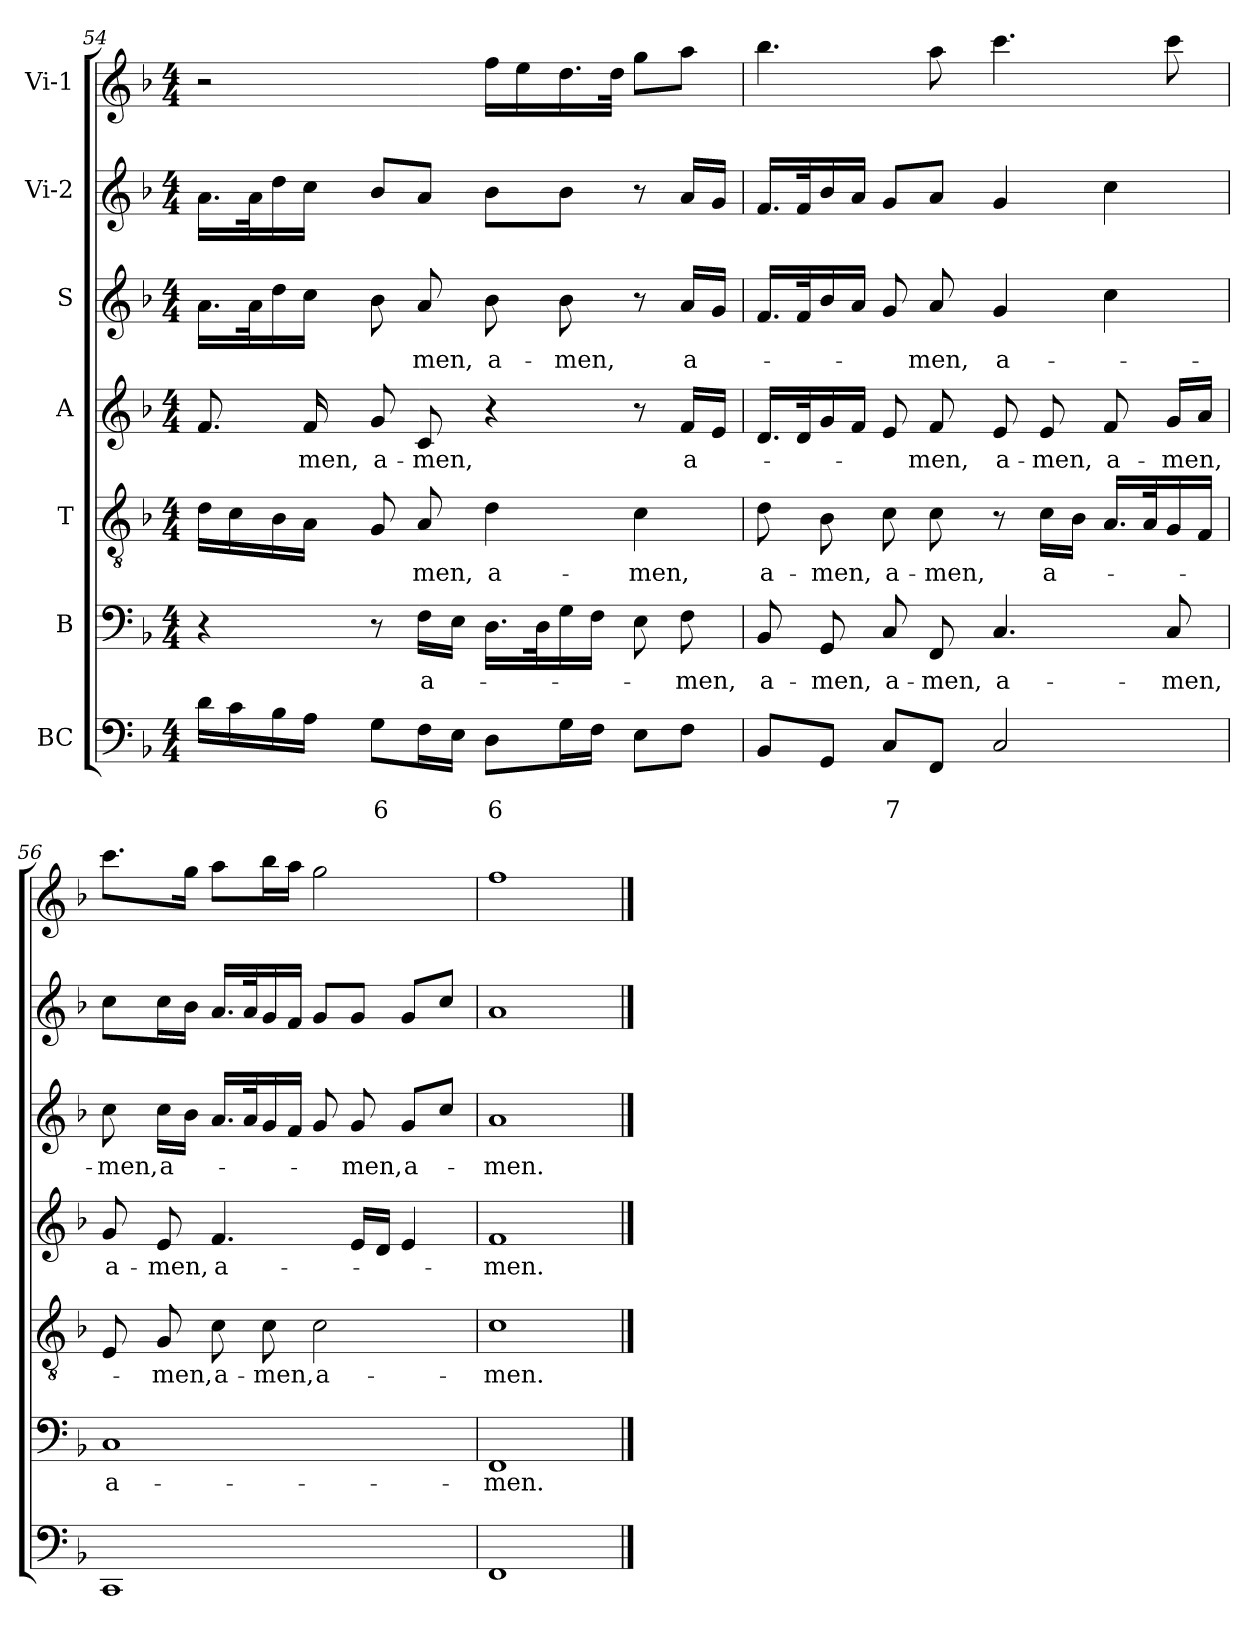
**kern	**text	**text	**kern	**text	**kern	**text	**kern	**text	**kern	**text	**kern	**kern
*part7	*part7	*part7	*part6	*part6	*part5	*part5	*part4	*part4	*part3	*part3	*part2	*part1
*staff7	*staff7	*staff7	*staff6	*staff6	*staff5	*staff5	*staff4	*staff4	*staff3	*staff3	*staff2	*staff1
*I"BC	*	*	*I"B	*	*I"T	*	*I"A	*	*I"S	*	*I"Vi-2	*I"Vi-1
!!LO:LB:g=z
*clefF4	*	*	*clefF4	*	*clefGv2	*	*clefG2	*	*clefG2	*	*clefG2	*clefG2
*k[b-]	*	*	*k[b-]	*	*k[b-]	*	*k[b-]	*	*k[b-]	*	*k[b-]	*k[b-]
*F:	*	*	*F:	*	*F:	*	*F:	*	*F:	*	*F:	*F:
*M4/4	*	*	*M4/4	*	*M4/4	*	*M4/4	*	*M4/4	*	*M4/4	*M4/4
=54	=54	=54	=54	=54	=54	=54	=54	=54	=54	=54	=54	=54
16d\LL	.	.	4r	.	16d\LL	.	8.f/	.	16.a\LL	.	16.a\LL	2r
16c\	.	.	.	.	16c\	.	.	.	.	.	.	.
.	.	.	.	.	.	.	.	.	32a\k	.	32a\k	.
16B-\	.	.	.	.	16B-\	.	.	.	16dd\	.	16dd\	.
!	!	!	!	!	!	!	!	!LO:LY:b	!	!	!	!
16A\JJ	.	.	.	.	16A\JJ	.	16f/	-men,	16cc\JJ	.	16cc\JJ	.
!	!	!LO:LY:b	!	!	!	!	!	!LO:LY:b	!	!	!	!
8G\L	.	6	8r	.	8G/	.	8g/	a-	8b-\	.	8b-/L	.
!	!	!	!	!LO:LY:b	!	!LO:LY:b	!	!LO:LY:b	!	!LO:LY:b	!	!
16F\L	.	.	16F\LL	a-	8A/	-men,	8c/	-men,	8a/	-men,	8a/J	.
16E\JJ	.	.	16E\JJ	.	.	.	.	.	.	.	.	.
!	!	!LO:LY:b	!	!	!	!LO:LY:b	!	!	!	!LO:LY:b	!	!
8D\L	.	6	16.D\LL	.	4d\	a-	4r	.	8b-\	a-	8b-\L	16ff\LL
.	.	.	.	.	.	.	.	.	.	.	.	16ee\
.	.	.	32D\k	.	.	.	.	.	.	.	.	.
!	!	!	!	!	!	!	!	!	!	!LO:LY:b	!	!
16G\L	.	.	16G\	.	.	.	.	.	8b-\	-men,	8b-\J	16.dd\
16F\JJ	.	.	16F\JJ	.	.	.	.	.	.	.	.	.
.	.	.	.	.	.	.	.	.	.	.	.	32dd\JJk
!	!	!	!	!	!	!LO:LY:b	!	!	!	!	!	!
8E\L	.	.	8E\	.	4c\	-men,	8r	.	8r	.	8r	8gg\L
!	!	!	!	!LO:LY:b	!	!	!	!LO:LY:b	!	!LO:LY:b	!	!
8F\J	.	.	8F\	-men,	.	.	16f/LL	a-	16a/LL	a-	16a/LL	8aa\J
.	.	.	.	.	.	.	16e/JJ	.	16g/JJ	.	16g/JJ	.
=55	=55	=55	=55	=55	=55	=55	=55	=55	=55	=55	=55	=55
!	!	!	!	!LO:LY:b	!	!LO:LY:b	!	!	!	!	!	!
8BB-/L	.	.	8BB-/	a-	8d\	a-	16.d/LL	.	16.f/LL	.	16.f/LL	4.bb-\
.	.	.	.	.	.	.	32d/k	.	32f/k	.	32f/k	.
!	!	!	!	!LO:LY:b	!	!LO:LY:b	!	!	!	!	!	!
8GG/J	.	.	8GG/	-men,	8B-\	-men,	16g/	.	16b-/	.	16b-/	.
.	.	.	.	.	.	.	16f/JJ	.	16a/JJ	.	16a/JJ	.
!	!	!LO:LY:b	!	!LO:LY:b	!	!LO:LY:b	!	!	!	!	!	!
8C/L	.	7	8C/	a-	8c\	a-	8e/	.	8g/	.	8g/L	.
!	!	!	!	!LO:LY:b	!	!LO:LY:b	!	!LO:LY:b	!	!LO:LY:b	!	!
8FF/J	.	.	8FF/	-men,	8c\	-men,	8f/	-men,	8a/	-men,	8a/J	8aa\
!	!	!	!	!LO:LY:b	!	!	!	!LO:LY:b	!	!LO:LY:b	!	!
2C/	.	.	4.C/	a-	8r	.	8e/	a-	4g/	a-	4g/	4.ccc\
!	!	!	!	!	!	!LO:LY:b	!	!LO:LY:b	!	!	!	!
.	.	.	.	.	16c\LL	a-	8e/	-men,	.	.	.	.
.	.	.	.	.	16B-\JJ	.	.	.	.	.	.	.
!	!	!	!	!	!	!	!	!LO:LY:b	!	!	!	!
.	.	.	.	.	16.A/LL	.	8f/	a-	4cc\	.	4cc\	.
.	.	.	.	.	32A/k	.	.	.	.	.	.	.
!	!	!	!	!LO:LY:b	!	!	!	!LO:LY:b	!	!	!	!
.	.	.	8C/	-men,	16G/	.	16g/LL	-men,	.	.	.	8ccc\
.	.	.	.	.	16F/JJ	.	16a/JJ	.	.	.	.	.
=56	=56	=56	=56	=56	=56	=56	=56	=56	=56	=56	=56	=56
!	!	!	!	!LO:LY:b	!	!	!	!LO:LY:b	!	!LO:LY:b	!	!
1CC	.	.	1C	a-	8E/	.	8g/	a-	8cc\	-men,	8cc\L	8.ccc\L
!	!	!	!	!	!	!LO:LY:b	!	!LO:LY:b	!	!LO:LY:b	!	!
.	.	.	.	.	8G/	-men,	8e/	-men,	16cc\LL	a-	16cc\L	.
.	.	.	.	.	.	.	.	.	16b-\JJ	.	16b-\JJ	16gg\Jk
!	!	!	!	!	!	!LO:LY:b	!	!LO:LY:b	!	!	!	!
.	.	.	.	.	8c\	a-	4.f/	a-	16.a/LL	.	16.a/LL	8aa\L
.	.	.	.	.	.	.	.	.	32a/k	.	32a/k	.
!	!	!	!	!	!	!LO:LY:b	!	!	!	!	!	!
.	.	.	.	.	8c\	-men,	.	.	16g/	.	16g/	16bb-\L
.	.	.	.	.	.	.	.	.	16f/JJ	.	16f/JJ	16aa\JJ
!	!	!	!	!	!	!LO:LY:b	!	!	!	!	!	!
.	.	.	.	.	2c\	a-	.	.	8g/	.	8g/L	2gg\
!	!	!	!	!	!	!	!	!	!	!LO:LY:b	!	!
.	.	.	.	.	.	.	16e/LL	.	8g/	-men,	8g/J	.
.	.	.	.	.	.	.	16d/JJ	.	.	.	.	.
!	!	!	!	!	!	!	!	!	!	!LO:LY:b	!	!
.	.	.	.	.	.	.	4e/	.	8g/L	a-	8g/L	.
.	.	.	.	.	.	.	.	.	8cc/J	.	8cc/J	.
=57	=57	=57	=57	=57	=57	=57	=57	=57	=57	=57	=57	=57
!	!	!	!	!LO:LY:b	!	!LO:LY:b	!	!LO:LY:b	!	!LO:LY:b	!	!
1FF	.	.	1FF	-men.	1c	-men.	1f	-men.	1a	-men.	1a	1ff
==	==	==	==	==	==	==	==	==	==	==	==	==
*-	*-	*-	*-	*-	*-	*-	*-	*-	*-	*-	*-	*-
